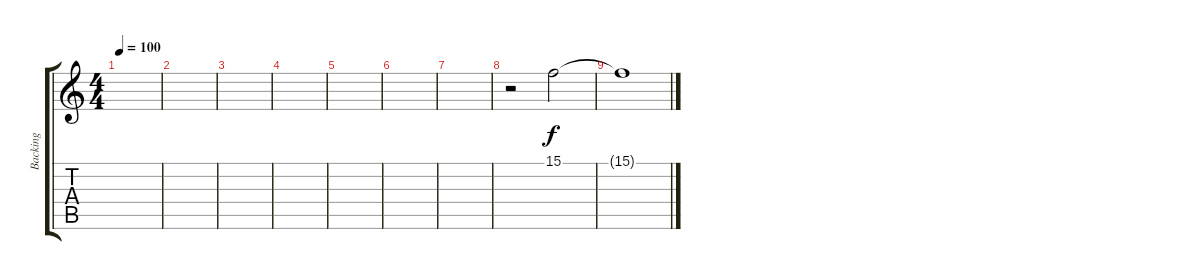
\track ("Backing" "Backing") {instrument pad2warm}
\staff {score tabs}
\tuning (D4 A3 F3 C3 G2 C2) {hide}
\ts (4 4)
\tempo 100
\clef g2
\ks c
|
|
|
|
|
|
|
r.2 15.1.2 |
15.1{t}.1
